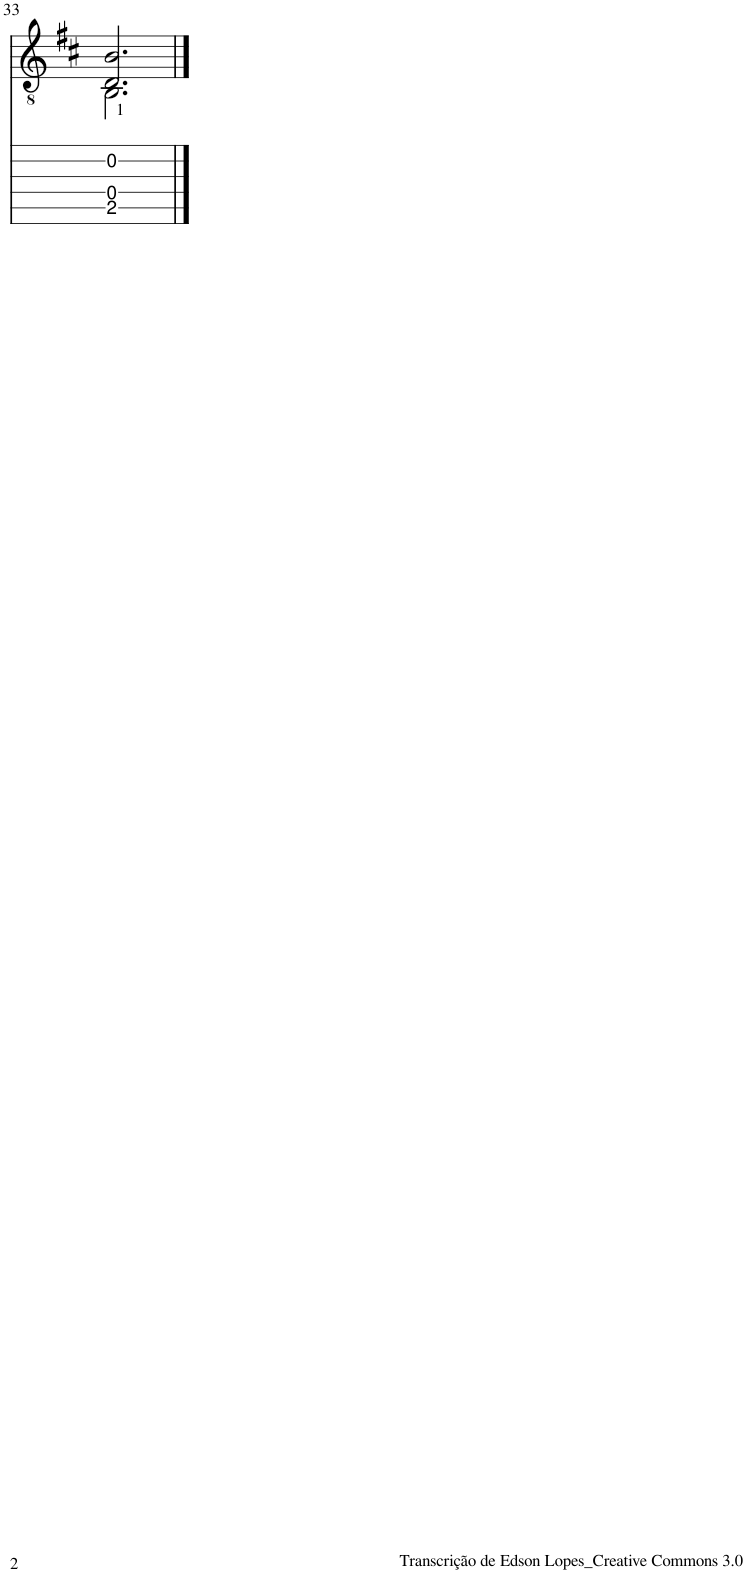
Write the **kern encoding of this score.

**kern	**kern
*part1	*part1
*staff2	*staff1
*I"Guitar	*
*I'Guit.	*
!!LO:PB:g=z
*	*clefGv2
*k[f#c#]	*k[f#c#]
*M3/4	*M3/4
=33	=33
*^	*^
2.D 2.B	2.BB	2.D/ 2.B/	2.BB\
*v	*v	*	*
*	*v	*v
==	==
*-	*-
